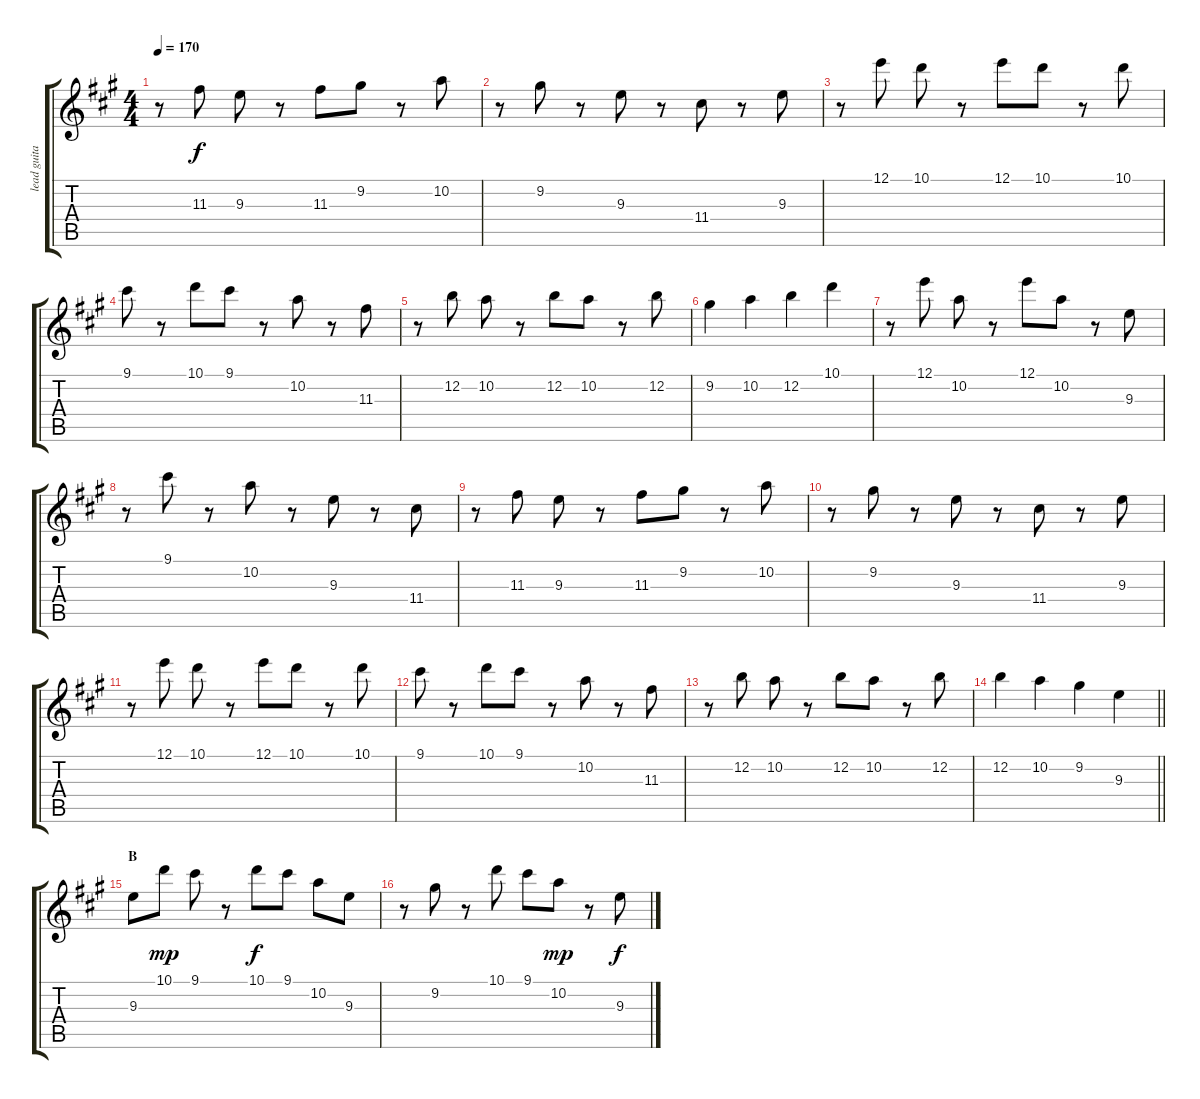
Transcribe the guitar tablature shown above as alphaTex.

\track ("lead guitar" "lead guita") {instrument overdrivenguitar}
\staff {score tabs}
\tuning (E4 B3 G3 D3 A2 E2) {hide}
\ts (4 4)
\tempo 170
\clef g2
\ks a
r.8{dy f} 11.3.8 9.3.8 r.8 11.3.8 9.2.8 r.8 10.2.8 |
r.8 9.2.8 r.8 9.3.8 r.8 11.4.8 r.8 9.3.8 |
r.8 12.1.8 10.1.8 r.8 12.1.8 10.1.8 r.8 10.1.8 |
9.1.8 r.8 10.1.8 9.1.8 r.8 10.2.8 r.8 11.3.8 |
r.8 12.2.8 10.2.8 r.8 12.2.8 10.2.8 r.8 12.2.8 |
9.2.4 10.2.4 12.2.4 10.1.4 |
r.8 12.1.8 10.2.8 r.8 12.1.8 10.2.8 r.8 9.3.8 |
r.8 9.1.8 r.8 10.2.8 r.8 9.3.8 r.8 11.4.8 |
r.8 11.3.8 9.3.8 r.8 11.3.8 9.2.8 r.8 10.2.8 |
r.8 9.2.8 r.8 9.3.8 r.8 11.4.8 r.8 9.3.8 |
r.8 12.1.8 10.1.8 r.8 12.1.8 10.1.8 r.8 10.1.8 |
9.1.8 r.8 10.1.8 9.1.8 r.8 10.2.8 r.8 11.3.8 |
r.8 12.2.8 10.2.8 r.8 12.2.8 10.2.8 r.8 12.2.8 |
\barLineRight lightlight
12.2.4 10.2.4 9.2.4 9.3.4 |
\section ("" "B")
9.3.8 10.1.8{dy mp} 9.1.8 r.8 10.1.8{dy f} 9.1.8 10.2.8 9.3.8 |
r.8 9.2.8 r.8 10.1.8 9.1.8 10.2.8{dy mp} r.8 9.3.8{dy f}
